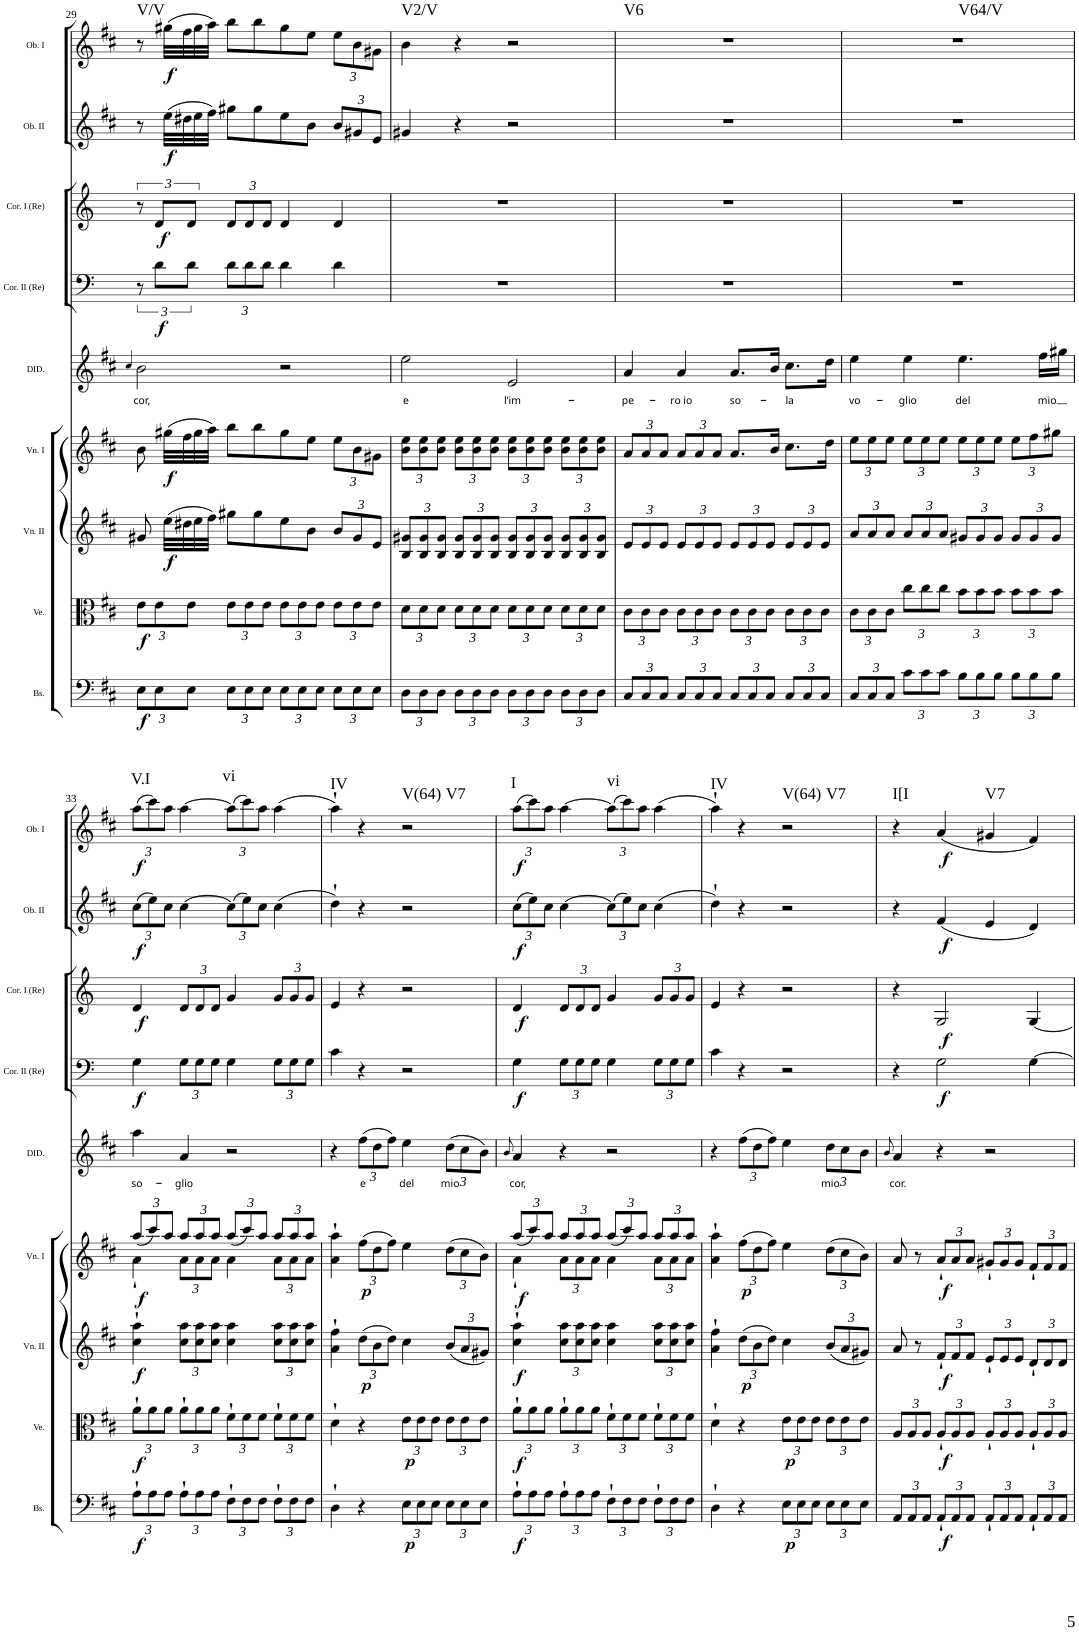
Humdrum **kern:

**kern	**dynam	**kern	**dynam	**kern	**dynam	**kern	**dynam	**kern	**text	**kern	**dynam	**kern	**dynam	**kern	**dynam	**kern	**dynam	**harte
*part9	*part9	*part8	*part8	*part7	*part7	*part6	*part6	*part5	*part5	*part4	*part4	*part3	*part3	*part2	*part2	*part1	*part1	*part1
*staff9	*staff9	*staff8	*staff8	*staff7	*staff7	*staff6	*staff6	*staff5	*staff5	*staff4	*staff4	*staff3	*staff3	*staff2	*staff2	*staff1	*staff1	*
*I"Bassi	*	*I"Viole	*	*I"Violino II	*	*I"Violino I	*	*I"DIDONE	*	*I"Corno II en Re	*	*I"Corno I en Re	*	*I"Oboe II	*	*I"Oboe I	*	*
*I'Bs.	*	*I'Ve.	*	*I'Vn. II	*	*I'Vn. I	*	*I'DID.	*	*I'Cor. II (Re)	*	*I'Cor. I (Re)	*	*I'Ob. II	*	*I'Ob. I	*	*
!!LO:PB:g=z
*clefF4	*	*clefC3	*	*clefG2	*	*clefG2	*	*clefG2	*	*clefF4	*	*clefG2	*	*clefG2	*	*clefG2	*	*
*	*	*	*	*	*	*	*	*	*	*Trd-1c-2	*	*Trd-1c-2	*	*	*	*	*	*
*k[f#c#]	*	*k[f#c#]	*	*k[f#c#]	*	*k[f#c#]	*	*k[f#c#]	*	*k[]	*	*k[]	*	*k[f#c#]	*	*k[f#c#]	*	*
*D:	*	*D:	*	*D:	*	*D:	*	*D:	*	*	*	*	*	*D:	*	*D:	*	*
*M4/4	*	*M4/4	*	*M4/4	*	*M4/4	*	*M4/4	*	*M4/4	*	*M4/4	*	*M4/4	*	*M4/4	*	*
*met(c)	*	*met(c)	*	*met(c)	*	*met(c)	*	*met(c)	*	*met(c)	*	*met(c)	*	*met(c)	*	*met(c)	*	*
=29	=29	=29	=29	=29	=29	=29	=29	=29	=29	=29	=29	=29	=29	=29	=29	=29	=29	=29
.	.	.	.	.	.	.	.	4qcc#/	.	.	.	.	.	.	.	.	.	.
*Xbrackettup	*	*Xbrackettup	*	*	*	*	*	*	*	*	*	*	*	*	*	*	*	*
!	!LO:DY:b	!	!LO:DY:b	!	!	!	!	!	!LO:LY:b	!	!	!	!	!	!	!	!	!LO:H:kt=V/V
12E\L	f	12e\L	f	8g#X/	.	8b\	.	2b\	cor,	12r	.	12r	.	8r	.	8r	.	N
!	!	!	!	!	!	!	!	!	!	!	!LO:DY:b	!	!LO:DY:b	!	!	!	!	!
12E\	.	12e\	.	.	.	.	.	.	.	12d\L	f	12d/L	f	.	.	.	.	.
!	!	!	!	!	!LO:DY:b	!	!LO:DY:b	!	!	!	!	!	!	!	!LO:DY:b	!	!LO:DY:b	!
.	.	.	.	(>32ee\LLL	f	(>32gg#X\LLL	f	.	.	.	.	.	.	(>32ee\LLL	f	(>32gg#X\LLL	f	.
.	.	.	.	32dd#X\	.	32ff#\	.	.	.	.	.	.	.	32dd#X\	.	32ff#\	.	.
12E\J	.	12e\J	.	.	.	.	.	.	.	12d\J	.	12d/J	.	.	.	.	.	.
.	.	.	.	32ee\	.	32gg#\	.	.	.	.	.	.	.	32ee\	.	32gg#\	.	.
.	.	.	.	32ff#\JJJ)	.	32aa\JJJ)	.	.	.	.	.	.	.	32ff#\JJJ)	.	32aa\JJJ)	.	.
*	*	*	*	*	*	*	*	*	*	*Xbrackettup	*	*Xbrackettup	*	*	*	*	*	*
12E\L	.	12e\L	.	8gg#X\L	.	8bb\L	.	.	.	12d\L	.	12d/L	.	8gg#X\L	.	8bb\L	.	.
12E\	.	12e\	.	.	.	.	.	.	.	12d\	.	12d/	.	.	.	.	.	.
.	.	.	.	8gg#\	.	8bb\	.	.	.	.	.	.	.	8gg#\	.	8bb\	.	.
12E\J	.	12e\J	.	.	.	.	.	.	.	12d\J	.	12d/J	.	.	.	.	.	.
12E\L	.	12e\L	.	8ee\	.	8gg#\	.	2r	.	4d\	.	4d/	.	8ee\	.	8gg#\	.	.
12E\	.	12e\	.	.	.	.	.	.	.	.	.	.	.	.	.	.	.	.
.	.	.	.	8b\J	.	8ee\J	.	.	.	.	.	.	.	8b\J	.	8ee\J	.	.
12E\J	.	12e\J	.	.	.	.	.	.	.	.	.	.	.	.	.	.	.	.
*	*	*	*	*Xbrackettup	*	*Xbrackettup	*	*	*	*	*	*	*	*Xbrackettup	*	*Xbrackettup	*	*
12E\L	.	12e\L	.	12b/L	.	12ee\L	.	.	.	4d\	.	4d/	.	12b/L	.	12ee\L	.	.
12E\	.	12e\	.	12g#/	.	12b\	.	.	.	.	.	.	.	12g#X/	.	12b\	.	.
12E\J	.	12e\J	.	12e/J	.	12g#X\J	.	.	.	.	.	.	.	12e/J	.	12g#X\J	.	.
=30	=30	=30	=30	=30	=30	=30	=30	=30	=30	=30	=30	=30	=30	=30	=30	=30	=30	=30
!	!	!	!	!	!	!	!	!	!LO:LY:b	!	!	!	!	!	!	!	!	!LO:H:kt=V2/V
12D\L	.	12d\L	.	12B/ 12g#X/L	.	12b\ 12ee\L	.	2ee\	e	1r	.	1r	.	4g#X/	.	4b\	.	N
12D\	.	12d\	.	12B/ 12g#/	.	12b\ 12ee\	.	.	.	.	.	.	.	.	.	.	.	.
12D\J	.	12d\J	.	12B/ 12g#/J	.	12b\ 12ee\J	.	.	.	.	.	.	.	.	.	.	.	.
12D\L	.	12d\L	.	12B/ 12g#/L	.	12b\ 12ee\L	.	.	.	.	.	.	.	4r	.	4r	.	.
12D\	.	12d\	.	12B/ 12g#/	.	12b\ 12ee\	.	.	.	.	.	.	.	.	.	.	.	.
12D\J	.	12d\J	.	12B/ 12g#/J	.	12b\ 12ee\J	.	.	.	.	.	.	.	.	.	.	.	.
!	!	!	!	!	!	!	!	!	!LO:LY:b	!	!	!	!	!	!	!	!	!
12D\L	.	12d\L	.	12B/ 12g#/L	.	12b\ 12ee\L	.	2e/	l’im-	.	.	.	.	2r	.	2r	.	.
12D\	.	12d\	.	12B/ 12g#/	.	12b\ 12ee\	.	.	.	.	.	.	.	.	.	.	.	.
12D\J	.	12d\J	.	12B/ 12g#/J	.	12b\ 12ee\J	.	.	.	.	.	.	.	.	.	.	.	.
12D\L	.	12d\L	.	12B/ 12g#/L	.	12b\ 12ee\L	.	.	.	.	.	.	.	.	.	.	.	.
12D\	.	12d\	.	12B/ 12g#/	.	12b\ 12ee\	.	.	.	.	.	.	.	.	.	.	.	.
12D\J	.	12d\J	.	12B/ 12g#/J	.	12b\ 12ee\J	.	.	.	.	.	.	.	.	.	.	.	.
=31	=31	=31	=31	=31	=31	=31	=31	=31	=31	=31	=31	=31	=31	=31	=31	=31	=31	=31
!	!	!	!	!	!	!	!	!	!LO:LY:b	!	!	!	!	!	!	!	!	!LO:H:kt=V6
12C#/L	.	12c#\L	.	12e/L	.	12a/L	.	4a/	-pe-	1r	.	1r	.	1r	.	1r	.	N
12C#/	.	12c#\	.	12e/	.	12a/	.	.	.	.	.	.	.	.	.	.	.	.
12C#/J	.	12c#\J	.	12e/J	.	12a/J	.	.	.	.	.	.	.	.	.	.	.	.
!	!	!	!	!	!	!	!	!	!LO:LY:b	!	!	!	!	!	!	!	!	!
12C#/L	.	12c#\L	.	12e/L	.	12a/L	.	4a/	ro io	.	.	.	.	.	.	.	.	.
12C#/	.	12c#\	.	12e/	.	12a/	.	.	.	.	.	.	.	.	.	.	.	.
12C#/J	.	12c#\J	.	12e/J	.	12a/J	.	.	.	.	.	.	.	.	.	.	.	.
!	!	!	!	!	!	!	!	!	!LO:LY:b	!	!	!	!	!	!	!	!	!
12C#/L	.	12c#\L	.	12e/L	.	8.a/L	.	8.a/L	so-	.	.	.	.	.	.	.	.	.
12C#/	.	12c#\	.	12e/	.	.	.	.	.	.	.	.	.	.	.	.	.	.
12C#/J	.	12c#\J	.	12e/J	.	.	.	.	.	.	.	.	.	.	.	.	.	.
.	.	.	.	.	.	16b/Jk	.	16b/Jk	.	.	.	.	.	.	.	.	.	.
!	!	!	!	!	!	!	!	!	!LO:LY:b	!	!	!	!	!	!	!	!	!
12C#/L	.	12c#\L	.	12e/L	.	8.cc#\L	.	8.cc#\L	-la	.	.	.	.	.	.	.	.	.
12C#/	.	12c#\	.	12e/	.	.	.	.	.	.	.	.	.	.	.	.	.	.
12C#/J	.	12c#\J	.	12e/J	.	.	.	.	.	.	.	.	.	.	.	.	.	.
.	.	.	.	.	.	16dd\Jk	.	16dd\Jk	.	.	.	.	.	.	.	.	.	.
=32	=32	=32	=32	=32	=32	=32	=32	=32	=32	=32	=32	=32	=32	=32	=32	=32	=32	=32
!	!	!	!	!	!	!	!	!	!LO:LY:b	!	!	!	!	!	!	!	!	!LO:H:kt=V64/V
12C#/L	.	12c#\L	.	12a/L	.	12ee\L	.	4ee\	vo-	1r	.	1r	.	1r	.	1r	.	N
12C#/	.	12c#\	.	12a/	.	12ee\	.	.	.	.	.	.	.	.	.	.	.	.
12C#/J	.	12c#\J	.	12a/J	.	12ee\J	.	.	.	.	.	.	.	.	.	.	.	.
!	!	!	!	!	!	!	!	!	!LO:LY:b	!	!	!	!	!	!	!	!	!
12c#\L	.	12cc#\L	.	12a/L	.	12ee\L	.	4ee\	-glio	.	.	.	.	.	.	.	.	.
12c#\	.	12cc#\	.	12a/	.	12ee\	.	.	.	.	.	.	.	.	.	.	.	.
12c#\J	.	12cc#\J	.	12a/J	.	12ee\J	.	.	.	.	.	.	.	.	.	.	.	.
!	!	!	!	!	!	!	!	!	!LO:LY:b	!	!	!	!	!	!	!	!	!
12B\L	.	12b\L	.	12g#X/L	.	12ee\L	.	4.ee\	del	.	.	.	.	.	.	.	.	.
12B\	.	12b\	.	12g#/	.	12ee\	.	.	.	.	.	.	.	.	.	.	.	.
12B\J	.	12b\J	.	12g#/J	.	12ee\J	.	.	.	.	.	.	.	.	.	.	.	.
12B\L	.	12b\L	.	12g#/L	.	12ee\L	.	.	.	.	.	.	.	.	.	.	.	.
12B\	.	12b\	.	12g#/	.	12ff#\	.	.	.	.	.	.	.	.	.	.	.	.
!	!	!	!	!	!	!	!	!	!LO:LY:b	!	!	!	!	!	!	!	!	!
.	.	.	.	.	.	.	.	16ff#\LL	mio	.	.	.	.	.	.	.	.	.
12B\J	.	12b\J	.	12g#/J	.	12gg#X\J	.	.	.	.	.	.	.	.	.	.	.	.
.	.	.	.	.	.	.	.	16gg#X\JJ	.	.	.	.	.	.	.	.	.	.
!!LO:LB:g=z
=33	=33	=33	=33	=33	=33	=33	=33	=33	=33	=33	=33	=33	=33	=33	=33	=33	=33	=33
*	*	*	*	*	*	*^	*	*	*	*	*	*	*	*	*	*	*	*
!	!LO:DY:b	!	!LO:DY:b	!	!LO:DY:b	!	!	!LO:DY:b	!	!LO:LY:b	!	!LO:DY:b	!	!LO:DY:b	!	!LO:DY:b	!	!LO:DY:b	!LO:H:kt=V.I
12A`\L	f	12a`\L	f	4cc#\` 4aa\`	f	(<12aa/L	4a`\	f	4aa\	so-	4G\	f	4d/	f	(>12cc#\L	f	(>12aa\L	f	N
12A\	.	12a\	.	.	.	12ccc#/)	.	.	.	.	.	.	.	.	12ee\)	.	12ccc#\)	.	.
12A\J	.	12a\J	.	.	.	12aa/J	.	.	.	.	.	.	.	.	12cc#\J	.	12aa\J	.	.
!	!	!	!	!	!	!	!	!	!	!LO:LY:b	!	!	!	!	!	!	!	!	!
12A`\L	.	12a`\L	.	12cc#\ 12aa\L	.	12aa/L	12a\L	.	4a/	-glio	12G\L	.	12d/L	.	[4cc#\	.	[4aa\	.	.
12A\	.	12a\	.	12cc#\ 12aa\	.	12aa/	12a\	.	.	.	12G\	.	12d/	.	.	.	.	.	.
12A\J	.	12a\J	.	12cc#\ 12aa\J	.	12aa/J	12a\J	.	.	.	12G\J	.	12d/J	.	.	.	.	.	.
!	!	!	!	!	!	!	!	!	!	!	!	!	!	!	!	!	!	!	!LO:H:kt=vi
12F#`\L	.	12f#`\L	.	4cc#\ 4aa\	.	(<12aa/L	4a\	.	2r	.	4G\	.	4g/	.	(>12cc#\L]	.	(>12aa\L]	.	N
12F#\	.	12f#\	.	.	.	12ccc#/)	.	.	.	.	.	.	.	.	12ee\)	.	12ccc#\)	.	.
12F#\J	.	12f#\J	.	.	.	12aa/J	.	.	.	.	.	.	.	.	12cc#\J	.	12aa\J	.	.
12F#`\L	.	12f#`\L	.	12cc#\ 12aa\L	.	12aa/L	12a\L	.	.	.	12G\L	.	12g/L	.	(>4cc#\	.	(>4aa\	.	.
12F#\	.	12f#\	.	12cc#\ 12aa\	.	12aa/	12a\	.	.	.	12G\	.	12g/	.	.	.	.	.	.
12F#\J	.	12f#\J	.	12cc#\ 12aa\J	.	12aa/J	12a\J	.	.	.	12G\J	.	12g/J	.	.	.	.	.	.
=34	=34	=34	=34	=34	=34	=34	=34	=34	=34	=34	=34	=34	=34	=34	=34	=34	=34	=34	=34
!	!	!	!	!	!	!	!	!	!	!	!	!	!	!	!	!	!	!	!LO:H:kt=IV
*	*	*	*	*	*	*v	*v	*	*	*	*	*	*	*	*	*	*	*	*
4D`\	.	4d`\	.	4a\` 4ff#\`	.	4a\` 4aa\`	.	4r	.	4c\	.	4e/	.	4dd`\)	.	4aa`\)	.	N
*	*	*	*	*	*	*	*	*Xbrackettup	*	*	*	*	*	*	*	*	*	*
!	!	!	!	!	!LO:DY:b	!	!LO:DY:b	!	!LO:LY:b	!	!	!	!	!	!	!	!	!
4r	.	4r	.	(>12dd\L	p	(>12ff#\L	p	(>12ff#\L	e	4r	.	4r	.	4r	.	4r	.	.
.	.	.	.	12b\	.	12dd\	.	12dd\	.	.	.	.	.	.	.	.	.	.
.	.	.	.	12dd\J)	.	12ff#\J)	.	12ff#\J)	.	.	.	.	.	.	.	.	.	.
!	!LO:DY:b	!	!LO:DY:b	!	!	!	!	!	!LO:LY:b	!	!	!	!	!	!	!	!	!LO:H:n=1:kt=V(64)
!	!	!	!	!	!	!	!	!	!	!	!	!	!	!	!	!	!	!LO:H:n=2:kt=V7
12E\L	p	12e\L	p	4cc#\	.	4ee\	.	4ee\	del	2r	.	2r	.	2r	.	2r	.	N N
12E\	.	12e\	.	.	.	.	.	.	.	.	.	.	.	.	.	.	.	.
12E\J	.	12e\J	.	.	.	.	.	.	.	.	.	.	.	.	.	.	.	.
!	!	!	!	!	!	!	!	!	!LO:LY:b	!	!	!	!	!	!	!	!	!
12E\L	.	12e\L	.	(<12b/L	.	(>12dd\L	.	(>12dd\L	mio	.	.	.	.	.	.	.	.	.
12E\	.	12e\	.	12a/	.	12cc#\	.	12cc#\	.	.	.	.	.	.	.	.	.	.
12E\J	.	12e\J	.	12g#X/J)	.	12b\J)	.	12b\J)	.	.	.	.	.	.	.	.	.	.
=35	=35	=35	=35	=35	=35	=35	=35	=35	=35	=35	=35	=35	=35	=35	=35	=35	=35	=35
.	.	.	.	.	.	.	.	8qb/	.	.	.	.	.	.	.	.	.	.
*	*	*	*	*	*	*^	*	*	*	*	*	*	*	*	*	*	*	*
!	!LO:DY:b	!	!LO:DY:b	!	!LO:DY:b	!	!	!LO:DY:b	!	!LO:LY:b	!	!LO:DY:b	!	!LO:DY:b	!	!LO:DY:b	!	!LO:DY:b	!LO:H:kt=I
12A`\L	f	12a`\L	f	4cc#\` 4aa\`	f	(<12aa/L	4a`\	f	4a/	cor,	4G\	f	4d/	f	(>12cc#\L	f	(>12aa\L	f	N
12A\	.	12a\	.	.	.	12ccc#/)	.	.	.	.	.	.	.	.	12ee\)	.	12ccc#\)	.	.
12A\J	.	12a\J	.	.	.	12aa/J	.	.	.	.	.	.	.	.	12cc#\J	.	12aa\J	.	.
12A`\L	.	12a`\L	.	12cc#\ 12aa\L	.	12aa/L	12a\L	.	4r	.	12G\L	.	12d/L	.	[4cc#\	.	[4aa\	.	.
12A\	.	12a\	.	12cc#\ 12aa\	.	12aa/	12a\	.	.	.	12G\	.	12d/	.	.	.	.	.	.
12A\J	.	12a\J	.	12cc#\ 12aa\J	.	12aa/J	12a\J	.	.	.	12G\J	.	12d/J	.	.	.	.	.	.
!	!	!	!	!	!	!	!	!	!	!	!	!	!	!	!	!	!	!	!LO:H:kt=vi
12F#`\L	.	12f#`\L	.	4cc#\ 4aa\	.	(<12aa/L	4a\	.	2r	.	4G\	.	4g/	.	(>12cc#\L]	.	(>12aa\L]	.	N
12F#\	.	12f#\	.	.	.	12ccc#/)	.	.	.	.	.	.	.	.	12ee\)	.	12ccc#\)	.	.
12F#\J	.	12f#\J	.	.	.	12aa/J	.	.	.	.	.	.	.	.	12cc#\J	.	12aa\J	.	.
12F#`\L	.	12f#`\L	.	12cc#\ 12aa\L	.	12aa/L	12a\L	.	.	.	12G\L	.	12g/L	.	(>4cc#\	.	(>4aa\	.	.
12F#\	.	12f#\	.	12cc#\ 12aa\	.	12aa/	12a\	.	.	.	12G\	.	12g/	.	.	.	.	.	.
12F#\J	.	12f#\J	.	12cc#\ 12aa\J	.	12aa/J	12a\J	.	.	.	12G\J	.	12g/J	.	.	.	.	.	.
=36	=36	=36	=36	=36	=36	=36	=36	=36	=36	=36	=36	=36	=36	=36	=36	=36	=36	=36	=36
!	!	!	!	!	!	!	!	!	!	!	!	!	!	!	!	!	!	!	!LO:H:kt=IV
*	*	*	*	*	*	*v	*v	*	*	*	*	*	*	*	*	*	*	*	*
4D`\	.	4d`\	.	4a\` 4ff#\`	.	4a\` 4aa\`	.	4r	.	4c\	.	4e/	.	4dd`\)	.	4aa`\)	.	N
!	!	!	!	!	!LO:DY:b	!	!LO:DY:b	!	!	!	!	!	!	!	!	!	!	!
4r	.	4r	.	(>12dd\L	p	(>12ff#\L	p	(>12ff#\L	.	4r	.	4r	.	4r	.	4r	.	.
.	.	.	.	12b\	.	12dd\	.	12dd\	.	.	.	.	.	.	.	.	.	.
.	.	.	.	12dd\J)	.	12ff#\J)	.	12ff#\J)	.	.	.	.	.	.	.	.	.	.
!	!LO:DY:b	!	!LO:DY:b	!	!	!	!	!	!	!	!	!	!	!	!	!	!	!LO:H:n=1:kt=V(64)
!	!	!	!	!	!	!	!	!	!	!	!	!	!	!	!	!	!	!LO:H:n=2:kt=V7
12E\L	p	12e\L	p	4cc#\	.	4ee\	.	4ee\	.	2r	.	2r	.	2r	.	2r	.	N N
12E\	.	12e\	.	.	.	.	.	.	.	.	.	.	.	.	.	.	.	.
12E\J	.	12e\J	.	.	.	.	.	.	.	.	.	.	.	.	.	.	.	.
!	!	!	!	!	!	!	!	!	!LO:LY:b	!	!	!	!	!	!	!	!	!
12E\L	.	12e\L	.	(<12b/L	.	(>12dd\L	.	12dd\L	mio	.	.	.	.	.	.	.	.	.
12E\	.	12e\	.	12a/	.	12cc#\	.	12cc#\	.	.	.	.	.	.	.	.	.	.
12E\J	.	12e\J	.	12g#X/J)	.	12b\J)	.	12b\J	.	.	.	.	.	.	.	.	.	.
=37	=37	=37	=37	=37	=37	=37	=37	=37	=37	=37	=37	=37	=37	=37	=37	=37	=37	=37
.	.	.	.	.	.	.	.	8qb/	.	.	.	.	.	.	.	.	.	.
!	!	!	!	!	!	!	!	!	!LO:LY:b	!	!	!	!	!	!	!	!	!LO:H:kt=I[I
12AA/L	.	12A/L	.	8a/	.	8a/	.	4a/	cor.	4r	.	4r	.	4r	.	4r	.	N
12AA/	.	12A/	.	.	.	.	.	.	.	.	.	.	.	.	.	.	.	.
.	.	.	.	8r	.	8r	.	.	.	.	.	.	.	.	.	.	.	.
12AA/J	.	12A/J	.	.	.	.	.	.	.	.	.	.	.	.	.	.	.	.
!	!LO:DY:b	!	!LO:DY:b	!	!LO:DY:b	!	!LO:DY:b	!	!	!	!LO:DY:b	!	!LO:DY:b	!	!LO:DY:b	!	!LO:DY:b	!
12AA`/L	f	12A`/L	f	12f#`/L	f	12a`/L	f	4r	.	2G\	f	2G/	f	(<4f#/	f	(<4a/	f	.
12AA/	.	12A/	.	12f#/	.	12a/	.	.	.	.	.	.	.	.	.	.	.	.
12AA/J	.	12A/J	.	12f#/J	.	12a/J	.	.	.	.	.	.	.	.	.	.	.	.
!	!	!	!	!	!	!	!	!	!	!	!	!	!	!	!	!	!	!LO:H:kt=V7
12AA`/L	.	12A`/L	.	12e`/L	.	12g#X`/L	.	2r	.	.	.	.	.	4e/	.	4g#X/	.	N
12AA/	.	12A/	.	12e/	.	12g#/	.	.	.	.	.	.	.	.	.	.	.	.
12AA/J	.	12A/J	.	12e/J	.	12g#/J	.	.	.	.	.	.	.	.	.	.	.	.
12AA`/L	.	12A`/L	.	12d`/L	.	12f#`/L	.	.	.	[4G\	.	[4G/	.	4d/)	.	4f#/)	.	.
12AA/	.	12A/	.	12d/	.	12f#/	.	.	.	.	.	.	.	.	.	.	.	.
12AA/J	.	12A/J	.	12d/J	.	12f#/J	.	.	.	.	.	.	.	.	.	.	.	.
=	=	=	=	=	=	=	=	=	=	=	=	=	=	=	=	=	=	=
*-	*-	*-	*-	*-	*-	*-	*-	*-	*-	*-	*-	*-	*-	*-	*-	*-	*-	*-
